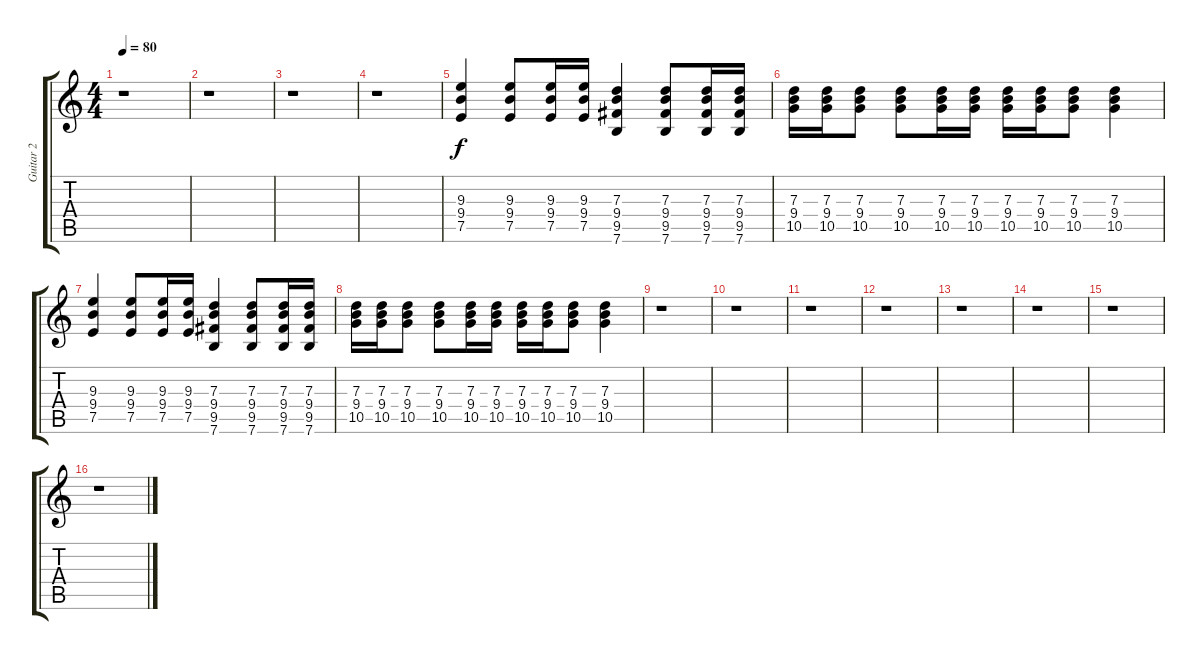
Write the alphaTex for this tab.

\track ("Guitar 2" "Guitar 2") {instrument distortionguitar}
\staff {score tabs}
\tuning (E4 B3 G3 D3 A2 E2) {hide}
\ts (4 4)
\tempo 80
\clef g2
\ks c
r.1{dy f instrument distortionguitar} |
r.1 |
r.1 |
r.1 |
(9.3 9.4 7.5).4 (9.3 9.4 7.5).8 (9.3 9.4 7.5).16 (9.3 9.4 7.5).16 (7.3 9.4 9.5 7.6).4 (7.3 9.4 9.5 7.6).8 (7.3 9.4 9.5 7.6).16 (7.3 9.4 9.5 7.6).16 |
(7.3 9.4 10.5).16 (7.3 9.4 10.5).16 (7.3 9.4 10.5).8 (7.3 9.4 10.5).8 (7.3 9.4 10.5).16 (7.3 9.4 10.5).16 (7.3 9.4 10.5).16 (7.3 9.4 10.5).16 (7.3 9.4 10.5).8 (7.3 9.4 10.5).4 |
(9.3 9.4 7.5).4 (9.3 9.4 7.5).8 (9.3 9.4 7.5).16 (9.3 9.4 7.5).16 (7.3 9.4 9.5 7.6).4 (7.3 9.4 9.5 7.6).8 (7.3 9.4 9.5 7.6).16 (7.3 9.4 9.5 7.6).16 |
(7.3 9.4 10.5).16 (7.3 9.4 10.5).16 (7.3 9.4 10.5).8 (7.3 9.4 10.5).8 (7.3 9.4 10.5).16 (7.3 9.4 10.5).16 (7.3 9.4 10.5).16 (7.3 9.4 10.5).16 (7.3 9.4 10.5).8 (7.3 9.4 10.5).4 |
r.1 |
r.1 |
r.1 |
r.1 |
r.1 |
r.1 |
r.1 |
r.1
